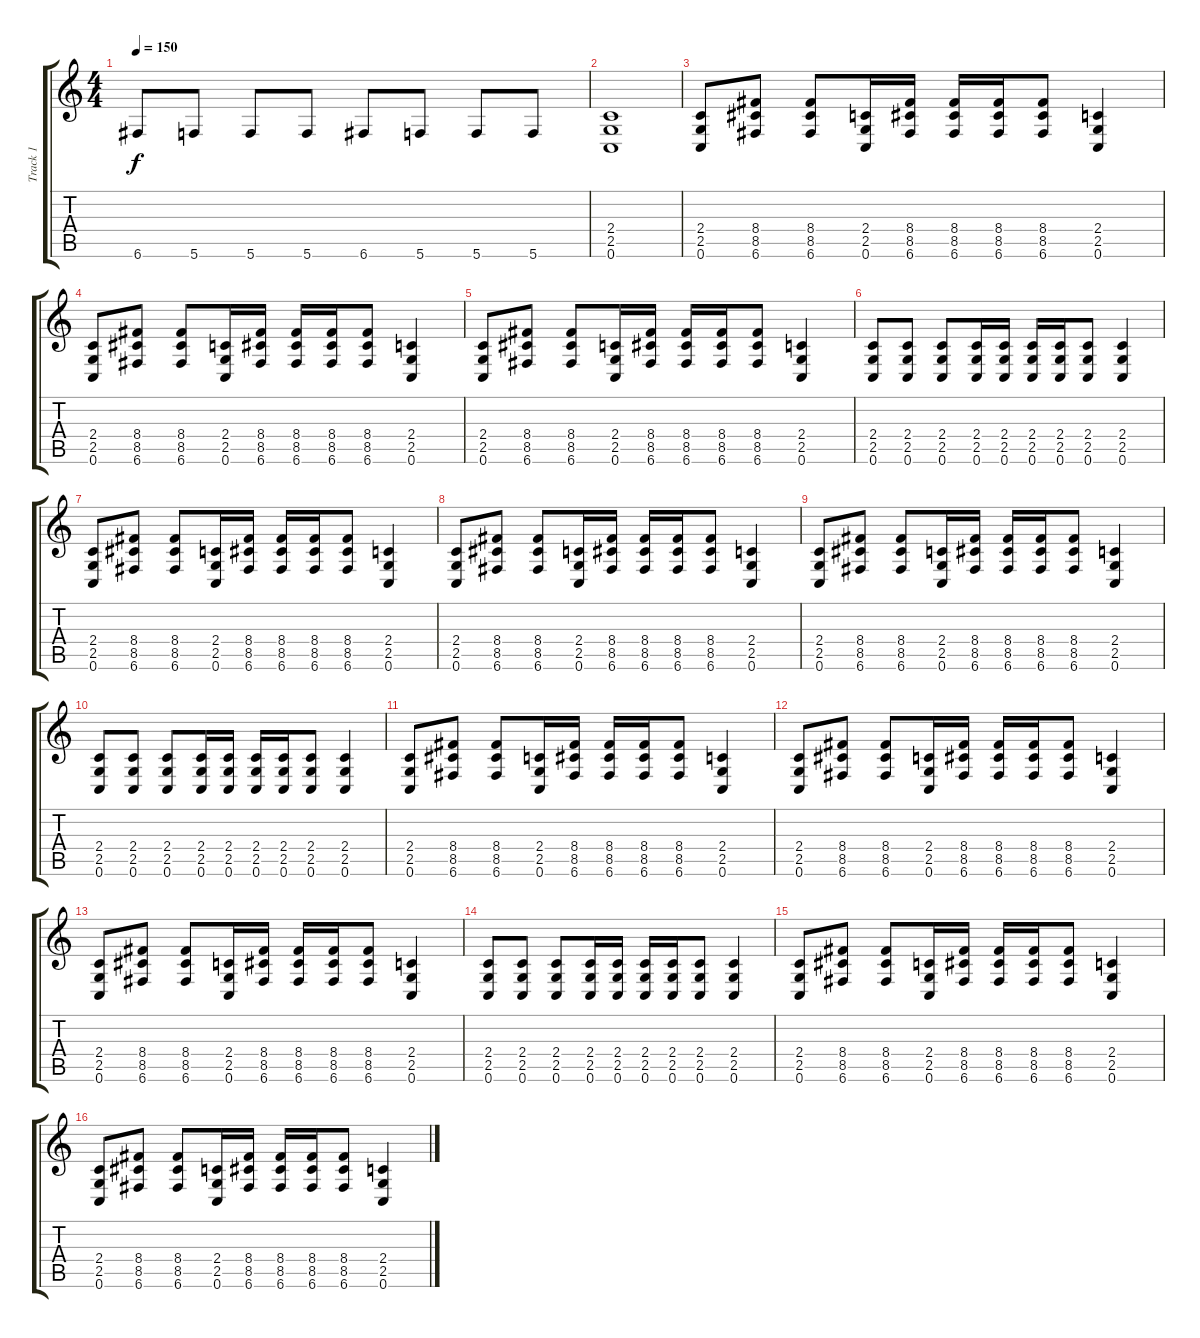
\track ("Track 1" "Track 1") {instrument distortionguitar}
\staff {score tabs}
\tuning (C4 G3 Eb3 Bb2 F2 C2) {hide}
\ts (4 4)
\tempo 150
\clef g2
\ks c
6.6.8{dy f} 5.6.8 5.6.8 5.6.8 6.6.8 5.6.8 5.6.8 5.6.8 |
(2.4 2.5 0.6).1 |
(2.4 2.5 0.6).8 (8.4 8.5 6.6).8 (8.4 8.5 6.6).8 (2.4 2.5 0.6).16 (8.4 8.5 6.6).16 (8.4 8.5 6.6).16 (8.4 8.5 6.6).16 (8.4 8.5 6.6).8 (2.4 2.5 0.6).4 |
(2.4 2.5 0.6).8 (8.4 8.5 6.6).8 (8.4 8.5 6.6).8 (2.4 2.5 0.6).16 (8.4 8.5 6.6).16 (8.4 8.5 6.6).16 (8.4 8.5 6.6).16 (8.4 8.5 6.6).8 (2.4 2.5 0.6).4 |
(2.4 2.5 0.6).8 (8.4 8.5 6.6).8 (8.4 8.5 6.6).8 (2.4 2.5 0.6).16 (8.4 8.5 6.6).16 (8.4 8.5 6.6).16 (8.4 8.5 6.6).16 (8.4 8.5 6.6).8 (2.4 2.5 0.6).4 |
(2.4 2.5 0.6).8 (2.4 2.5 0.6).8 (2.4 2.5 0.6).8 (2.4 2.5 0.6).16 (2.4 2.5 0.6).16 (2.4 2.5 0.6).16 (2.4 2.5 0.6).16 (2.4 2.5 0.6).8 (2.4 2.5 0.6).4 |
(2.4 2.5 0.6).8 (8.4 8.5 6.6).8 (8.4 8.5 6.6).8 (2.4 2.5 0.6).16 (8.4 8.5 6.6).16 (8.4 8.5 6.6).16 (8.4 8.5 6.6).16 (8.4 8.5 6.6).8 (2.4 2.5 0.6).4 |
(2.4 2.5 0.6).8 (8.4 8.5 6.6).8 (8.4 8.5 6.6).8 (2.4 2.5 0.6).16 (8.4 8.5 6.6).16 (8.4 8.5 6.6).16 (8.4 8.5 6.6).16 (8.4 8.5 6.6).8 (2.4 2.5 0.6).4 |
(2.4 2.5 0.6).8 (8.4 8.5 6.6).8 (8.4 8.5 6.6).8 (2.4 2.5 0.6).16 (8.4 8.5 6.6).16 (8.4 8.5 6.6).16 (8.4 8.5 6.6).16 (8.4 8.5 6.6).8 (2.4 2.5 0.6).4 |
(2.4 2.5 0.6).8 (2.4 2.5 0.6).8 (2.4 2.5 0.6).8 (2.4 2.5 0.6).16 (2.4 2.5 0.6).16 (2.4 2.5 0.6).16 (2.4 2.5 0.6).16 (2.4 2.5 0.6).8 (2.4 2.5 0.6).4 |
(2.4 2.5 0.6).8 (8.4 8.5 6.6).8 (8.4 8.5 6.6).8 (2.4 2.5 0.6).16 (8.4 8.5 6.6).16 (8.4 8.5 6.6).16 (8.4 8.5 6.6).16 (8.4 8.5 6.6).8 (2.4 2.5 0.6).4 |
(2.4 2.5 0.6).8 (8.4 8.5 6.6).8 (8.4 8.5 6.6).8 (2.4 2.5 0.6).16 (8.4 8.5 6.6).16 (8.4 8.5 6.6).16 (8.4 8.5 6.6).16 (8.4 8.5 6.6).8 (2.4 2.5 0.6).4 |
(2.4 2.5 0.6).8 (8.4 8.5 6.6).8 (8.4 8.5 6.6).8 (2.4 2.5 0.6).16 (8.4 8.5 6.6).16 (8.4 8.5 6.6).16 (8.4 8.5 6.6).16 (8.4 8.5 6.6).8 (2.4 2.5 0.6).4 |
(2.4 2.5 0.6).8 (2.4 2.5 0.6).8 (2.4 2.5 0.6).8 (2.4 2.5 0.6).16 (2.4 2.5 0.6).16 (2.4 2.5 0.6).16 (2.4 2.5 0.6).16 (2.4 2.5 0.6).8 (2.4 2.5 0.6).4 |
(2.4 2.5 0.6).8 (8.4 8.5 6.6).8 (8.4 8.5 6.6).8 (2.4 2.5 0.6).16 (8.4 8.5 6.6).16 (8.4 8.5 6.6).16 (8.4 8.5 6.6).16 (8.4 8.5 6.6).8 (2.4 2.5 0.6).4 |
(2.4 2.5 0.6).8 (8.4 8.5 6.6).8 (8.4 8.5 6.6).8 (2.4 2.5 0.6).16 (8.4 8.5 6.6).16 (8.4 8.5 6.6).16 (8.4 8.5 6.6).16 (8.4 8.5 6.6).8 (2.4 2.5 0.6).4
